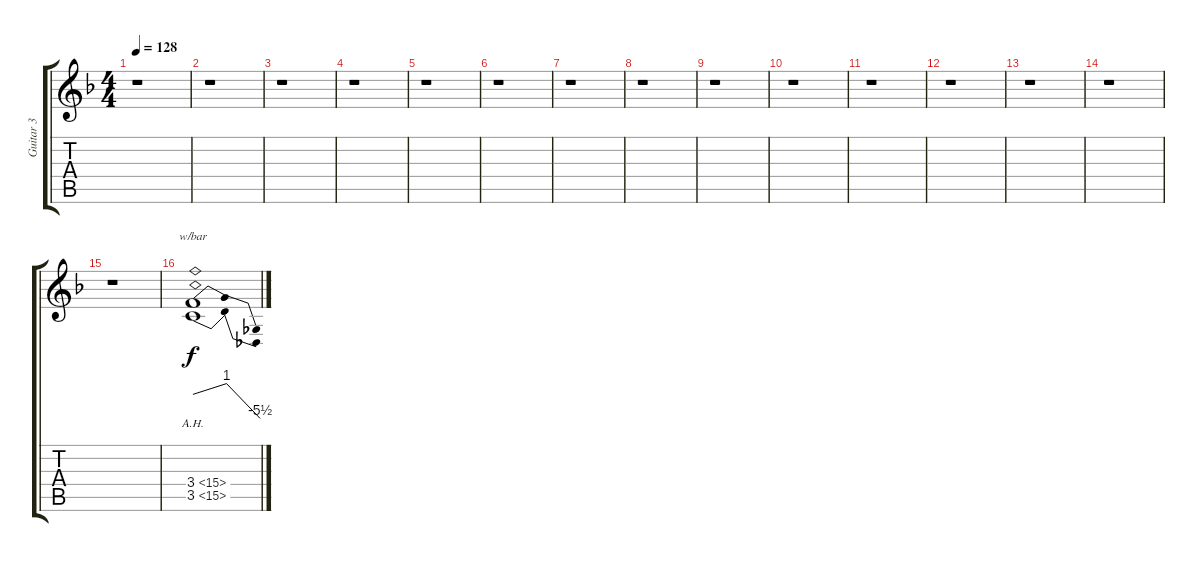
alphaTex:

\track ("Guitar 3" "Guitar 3") {instrument distortionguitar}
\staff {score tabs}
\tuning (E4 B3 G3 D3 A2 D2) {hide}
\ts (4 4)
\tempo 128
\clef g2
\ks dminor
r.1{dy f} |
r.1 |
r.1 |
r.1 |
r.1 |
r.1 |
r.1 |
r.1 |
r.1 |
r.1 |
r.1 |
r.1 |
r.1 |
r.1 |
r.1 |
(3.4{ah 12} 3.5{ah 12}).1{tbe (dip default 0 0 5 4 60 -22)}
